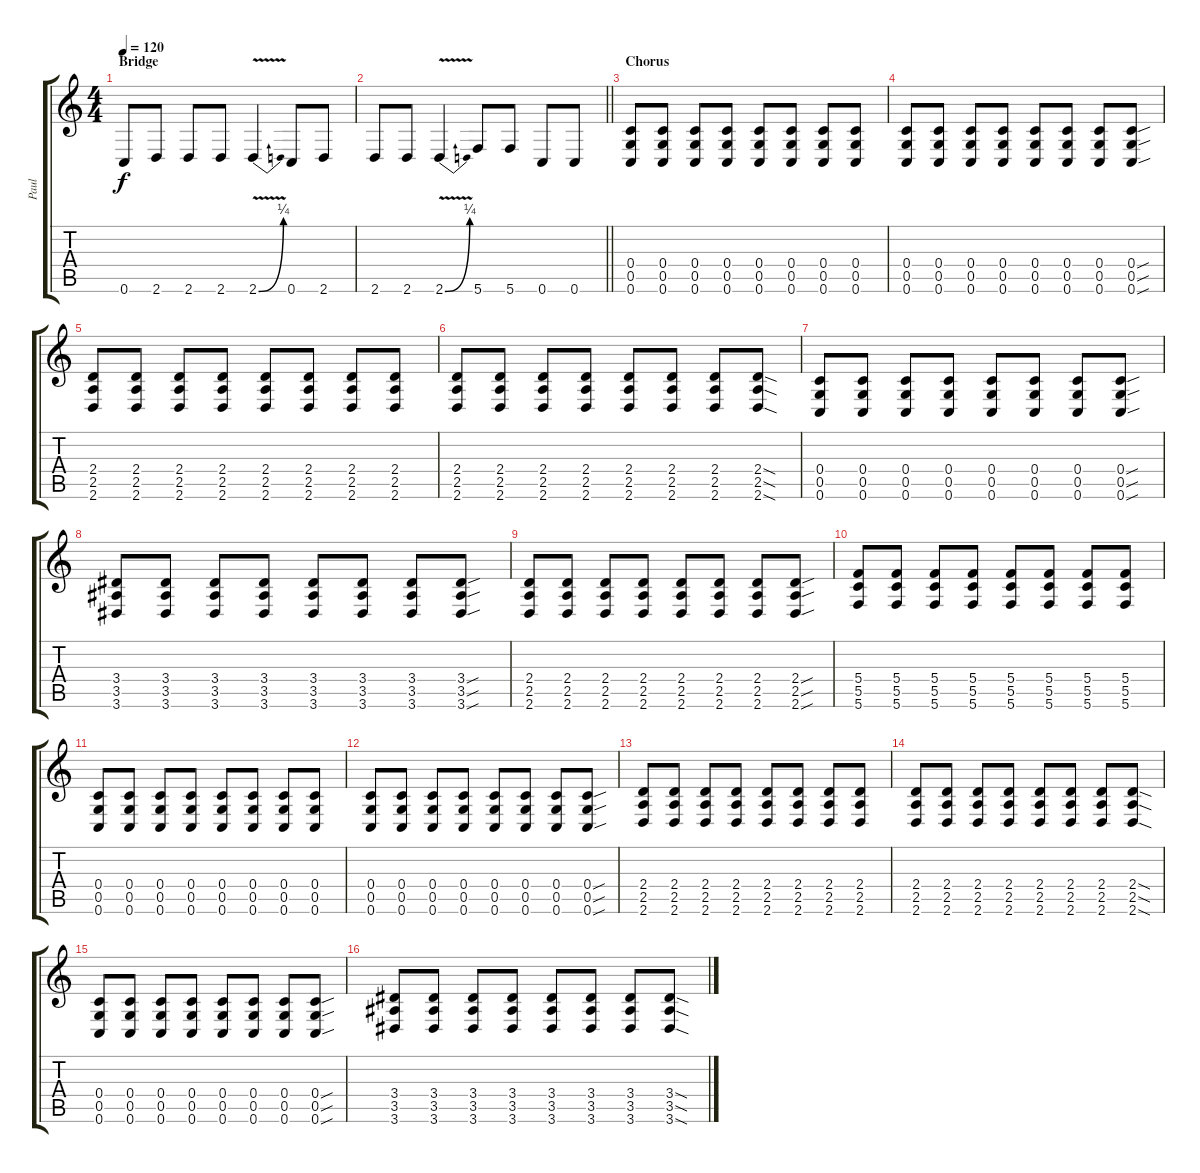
\track ("Paul" "Paul") {instrument overdrivenguitar}
\staff {score tabs}
\tuning (D4 A3 F3 C3 G2 C2) {hide}
\ts (4 4)
\section ("" "Bridge")
\tempo 120
\clef g2
\ks c
0.6.8{dy f} 2.6.8 2.6.8 2.6.8 2.6{be (bend 0 0 60 1) v}.4 0.6.8 2.6.8 |
\barLineRight lightlight
2.6.8 2.6.8 2.6{be (bend 0 0 60 1) v}.4 5.6.8 5.6.8 0.6.8 0.6.8 |
\section ("" "Chorus")
(0.4 0.5 0.6).8 (0.4 0.5 0.6).8 (0.4 0.5 0.6).8 (0.4 0.5 0.6).8 (0.4 0.5 0.6).8 (0.4 0.5 0.6).8 (0.4 0.5 0.6).8 (0.4 0.5 0.6).8 |
(0.4 0.5 0.6).8 (0.4 0.5 0.6).8 (0.4 0.5 0.6).8 (0.4 0.5 0.6).8 (0.4 0.5 0.6).8 (0.4 0.5 0.6).8 (0.4 0.5 0.6).8 (0.4{sou} 0.5{sou} 0.6{sou}).8 |
(2.4 2.5 2.6).8 (2.4 2.5 2.6).8 (2.4 2.5 2.6).8 (2.4 2.5 2.6).8 (2.4 2.5 2.6).8 (2.4 2.5 2.6).8 (2.4 2.5 2.6).8 (2.4 2.5 2.6).8 |
(2.4 2.5 2.6).8 (2.4 2.5 2.6).8 (2.4 2.5 2.6).8 (2.4 2.5 2.6).8 (2.4 2.5 2.6).8 (2.4 2.5 2.6).8 (2.4 2.5 2.6).8 (2.4{sod} 2.5{sod} 2.6{sod}).8 |
(0.4 0.5 0.6).8 (0.4 0.5 0.6).8 (0.4 0.5 0.6).8 (0.4 0.5 0.6).8 (0.4 0.5 0.6).8 (0.4 0.5 0.6).8 (0.4 0.5 0.6).8 (0.4{sou} 0.5{sou} 0.6{sou}).8 |
(3.4 3.5 3.6).8 (3.4 3.5 3.6).8 (3.4 3.5 3.6).8 (3.4 3.5 3.6).8 (3.4 3.5 3.6).8 (3.4 3.5 3.6).8 (3.4 3.5 3.6).8 (3.4{sou} 3.5{sou} 3.6{sou}).8 |
(2.4 2.5 2.6).8 (2.4 2.5 2.6).8 (2.4 2.5 2.6).8 (2.4 2.5 2.6).8 (2.4 2.5 2.6).8 (2.4 2.5 2.6).8 (2.4 2.5 2.6).8 (2.4{sou} 2.5{sou} 2.6{sou}).8 |
(5.4 5.5 5.6).8 (5.4 5.5 5.6).8 (5.4 5.5 5.6).8 (5.4 5.5 5.6).8 (5.4 5.5 5.6).8 (5.4 5.5 5.6).8 (5.4 5.5 5.6).8 (5.4 5.5 5.6).8 |
(0.4 0.5 0.6).8 (0.4 0.5 0.6).8 (0.4 0.5 0.6).8 (0.4 0.5 0.6).8 (0.4 0.5 0.6).8 (0.4 0.5 0.6).8 (0.4 0.5 0.6).8 (0.4 0.5 0.6).8 |
(0.4 0.5 0.6).8 (0.4 0.5 0.6).8 (0.4 0.5 0.6).8 (0.4 0.5 0.6).8 (0.4 0.5 0.6).8 (0.4 0.5 0.6).8 (0.4 0.5 0.6).8 (0.4{sou} 0.5{sou} 0.6{sou}).8 |
(2.4 2.5 2.6).8 (2.4 2.5 2.6).8 (2.4 2.5 2.6).8 (2.4 2.5 2.6).8 (2.4 2.5 2.6).8 (2.4 2.5 2.6).8 (2.4 2.5 2.6).8 (2.4 2.5 2.6).8 |
(2.4 2.5 2.6).8 (2.4 2.5 2.6).8 (2.4 2.5 2.6).8 (2.4 2.5 2.6).8 (2.4 2.5 2.6).8 (2.4 2.5 2.6).8 (2.4 2.5 2.6).8 (2.4{sod} 2.5{sod} 2.6{sod}).8 |
(0.4 0.5 0.6).8 (0.4 0.5 0.6).8 (0.4 0.5 0.6).8 (0.4 0.5 0.6).8 (0.4 0.5 0.6).8 (0.4 0.5 0.6).8 (0.4 0.5 0.6).8 (0.4{sou} 0.5{sou} 0.6{sou}).8 |
(3.4 3.5 3.6).8 (3.4 3.5 3.6).8 (3.4 3.5 3.6).8 (3.4 3.5 3.6).8 (3.4 3.5 3.6).8 (3.4 3.5 3.6).8 (3.4 3.5 3.6).8 (3.4{sod} 3.5{sod} 3.6{sod}).8
